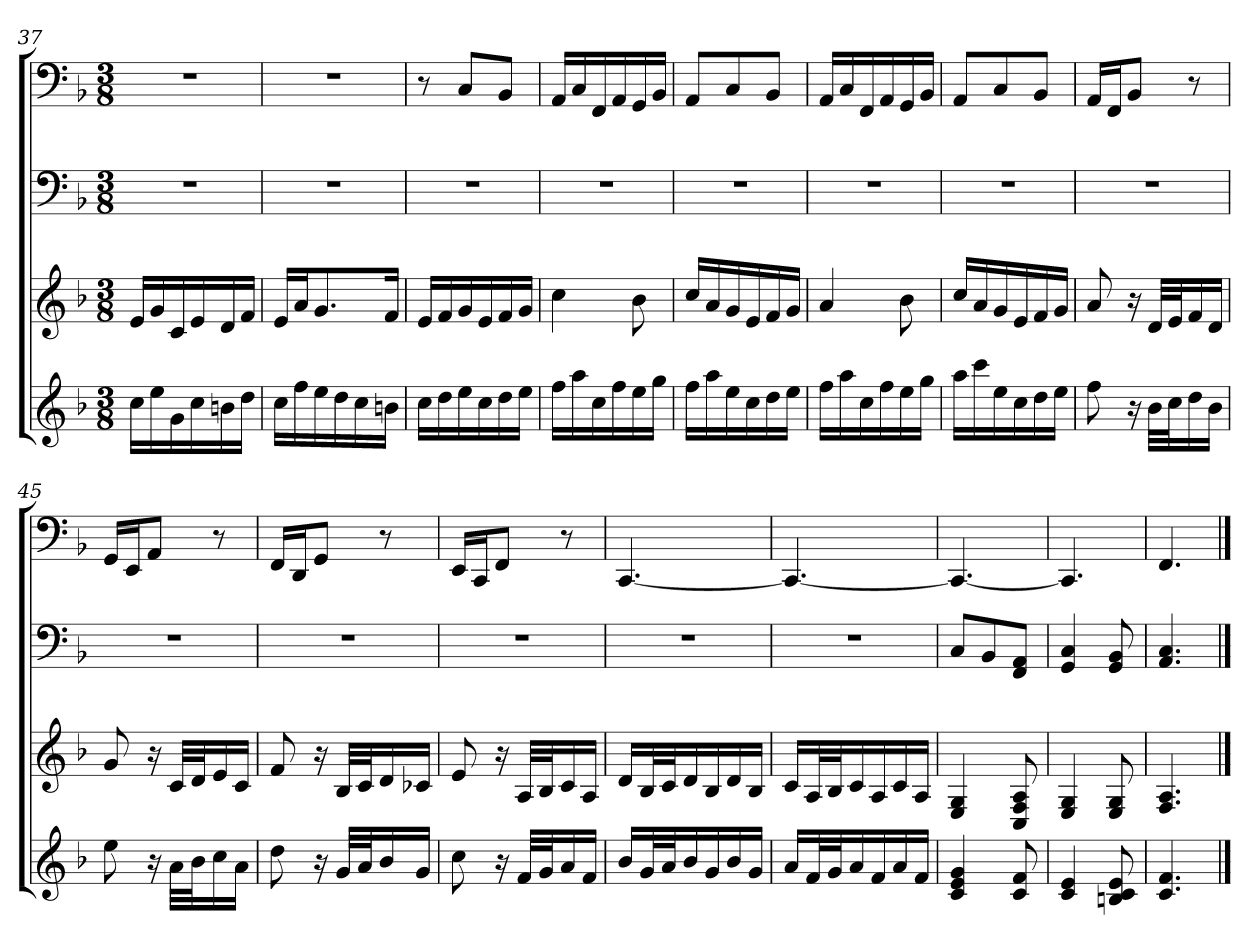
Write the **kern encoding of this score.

**kern	**kern	**kern	**kern
*part4	*part3	*part2	*part1
*staff4	*staff3	*staff2	*staff1
*k[b-]	*k[b-]	*k[b-]	*k[b-]
*M3/8	*M3/8	*M3/8	*M3/8
=37	=37	=37	=37
16ccLL	16eLL	4.r	4.r
16ee	16g	.	.
16g	16c	.	.
16cc	16e	.	.
16bn	16d	.	.
16ddJJ	16fJJ	.	.
=38	=38	=38	=38
16ccLL	16eLL	4.r	4.r
16ff	16aJ	.	.
16ee	8.g	.	.
16dd	.	.	.
16cc	.	.	.
16bnJJ	16fJk	.	.
=39	=39	=39	=39
16ccLL	16eLL	4.r	8r
16dd	16f	.	.
16ee	16g	.	8CL
16cc	16e	.	.
16dd	16f	.	8BB-J
16eeJJ	16gJJ	.	.
=40	=40	=40	=40
16ffLL	4cc	4.r	16AALL
16aa	.	.	16C
16cc	.	.	16FF
16ff	.	.	16AA
16ee	8b-	.	16GG
16ggJJ	.	.	16BB-JJ
=41	=41	=41	=41
16ffLL	16ccLL	4.r	8AAL
16aa	16a	.	.
16ee	16g	.	8C
16cc	16e	.	.
16dd	16f	.	8BB-J
16eeJJ	16gJJ	.	.
=42	=42	=42	=42
16ffLL	4a	4.r	16AALL
16aa	.	.	16C
16cc	.	.	16FF
16ff	.	.	16AA
16ee	8b-	.	16GG
16ggJJ	.	.	16BB-JJ
=43	=43	=43	=43
16aaLL	16ccLL	4.r	8AAL
16ccc	16a	.	.
16ee	16g	.	8C
16cc	16e	.	.
16dd	16f	.	8BB-J
16eeJJ	16gJJ	.	.
=44	=44	=44	=44
8ff	8a	4.r	16AALL
.	.	.	16FFJ
16r	16r	.	8BB-J
32b-LLL	32dLLL	.	.
32ccJ	32eJ	.	.
16dd	16f	.	8r
16b-JJ	16dJJ	.	.
=45	=45	=45	=45
8ee	8g	4.r	16GGLL
.	.	.	16EEJ
16r	16r	.	8AAJ
32aLLL	32cLLL	.	.
32b-J	32dJ	.	.
16cc	16e	.	8r
16aJJ	16cJJ	.	.
=46	=46	=46	=46
8dd	8f	4.r	16FFLL
.	.	.	16DDJ
16r	16r	.	8GGJ
32gLLL	32B-LLL	.	.
32aJ	32cJ	.	.
16b-	16d	.	8r
16gJJ	16c-XJJ	.	.
=47	=47	=47	=47
8cc	8e	4.r	16EELL
.	.	.	16CCJ
16r	16r	.	8FFJ
32fLLL	32ALLL	.	.
32gJ	32B-J	.	.
16a	16c	.	8r
16fJJ	16AJJ	.	.
=48	=48	=48	=48
16b-LL	16dLL	4.r	[4.CC
32gL	32B-L	.	.
32aJ	32cJ	.	.
16b-	16d	.	.
16g	16B-	.	.
16b-	16d	.	.
16gJJ	16B-JJ	.	.
=49	=49	=49	=49
16aLL	16cLL	4.r	4.CC_
32fL	32AL	.	.
32gJ	32B-J	.	.
16a	16c	.	.
16f	16A	.	.
16a	16c	.	.
16fJJ	16AJJ	.	.
=50	=50	=50	=50
4c 4e 4g	4E 4G	8CL	4.CC_
.	.	8BB-	.
8c 8f	8C 8F 8A	8FF 8AAJ	.
=51	=51	=51	=51
4c 4e	4E 4G	4GG 4C	4.CC]
8Bn 8c 8e	8E 8G	8GG 8BB-	.
=52	=52	=52	=52
4.c 4.f	4.F 4.A	4.AA 4.C	4.FF
==	==	==	==
*-	*-	*-	*-
